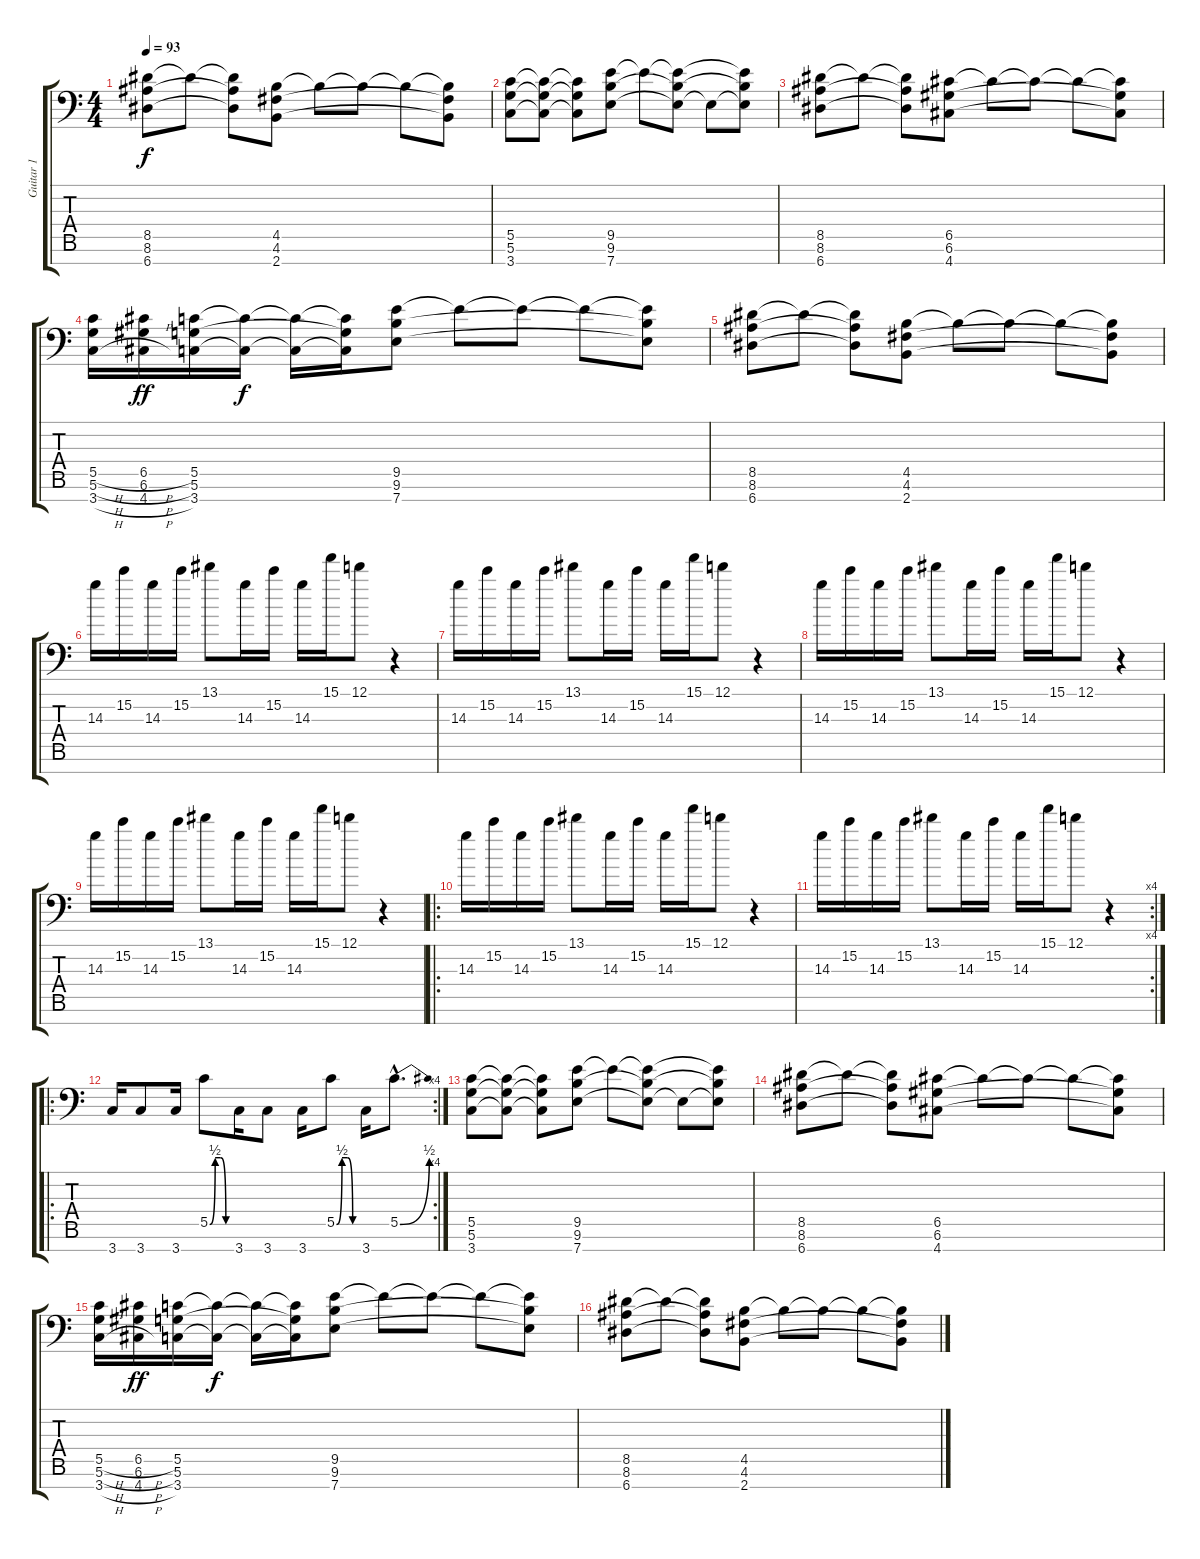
\track ("Guitar 1" "Guitar 1") {instrument distortionguitar}
\staff {score tabs}
\tuning (D4 A3 F3 C3 G2 D2 A1) {hide}
\ts (4 4)
\tempo 93
\clef f4
\ks c
(8.5 8.6 6.7).8{dy f} 8.5{t}.8 (8.5{t} 8.6{t} 6.7{t}).8 (4.5 4.6 2.7).8 4.5{t}.8 4.5{t}.8 4.5{t}.8 (4.5{t} 4.6{t} 2.7{t}).8 |
(5.5 5.6 3.7).8 (5.5{t} 5.6{t} 3.7{t}).8 (5.5{t} 5.6{t} 3.7{t}).8 (9.5 9.6 7.7).8 9.5{t}.8 (9.5{t} 9.6{t} 7.7{t}).8 7.7{t}.8 (9.5{t} 9.6{t} 7.7{t}).8 |
(8.5 8.6 6.7).8 8.5{t}.8 (8.5{t} 8.6{t} 6.7{t}).8 (6.5 6.6 4.7).8 6.5{t}.8 6.5{t}.8 6.5{t}.8 (6.5{t} 6.6{t} 4.7{t}).8 |
(5.5{h} 5.6{h} 3.7{h}).16 (6.5{h} 6.6{h} 4.7{h}).16{dy ff} (5.5 5.6 3.7).16 (5.5{t} 3.7{t}).16{dy f} (5.5{t} 3.7{t}).16 (5.5{t} 5.6{t} 3.7{t}).16 (9.5 9.6 7.7).8 9.5{t}.8 9.5{t}.8 9.5{t}.8 (9.5{t} 9.6{t} 7.7{t}).8 |
(8.5 8.6 6.7).8 8.5{t}.8 (8.5{t} 8.6{t} 6.7{t}).8 (4.5 4.6 2.7).8 4.5{t}.8 4.5{t}.8 4.5{t}.8 (4.5{t} 4.6{t} 2.7{t}).8 |
14.3.16{volume 8 instrument electricbassfinger} 15.2.16 14.3.16 15.2.16 13.1.8 14.3.16 15.2.16 14.3.16 15.1.16 12.1.8 r.4 |
14.3.16 15.2.16 14.3.16 15.2.16 13.1.8 14.3.16 15.2.16 14.3.16 15.1.16 12.1.8 r.4 |
14.3.16 15.2.16 14.3.16 15.2.16 13.1.8 14.3.16 15.2.16 14.3.16 15.1.16 12.1.8 r.4 |
14.3.16 15.2.16 14.3.16 15.2.16 13.1.8 14.3.16 15.2.16 14.3.16 15.1.16 12.1.8 r.4 |
\ro
14.3.16 15.2.16 14.3.16 15.2.16 13.1.8 14.3.16 15.2.16 14.3.16 15.1.16 12.1.8 r.4 |
\rc 4
14.3.16 15.2.16 14.3.16 15.2.16 13.1.8 14.3.16 15.2.16 14.3.16 15.1.16 12.1.8 r.4 |
\ro
\rc 4
3.7.16{volume 16 instrument distortionguitar} 3.7.8 3.7.16 5.5{be (custom 0 0 15 2 30 2 45 0 60 0)}.8 3.7.16 3.7.8 3.7.16 5.5{be (custom 0 0 15 2 30 2 45 0 60 0)}.8 3.7.16 5.5{be (bend 0 0 60 2) hac}.8{d} |
(5.5 5.6 3.7).8 (5.5{t} 5.6{t} 3.7{t}).8 (5.5{t} 5.6{t} 3.7{t}).8 (9.5 9.6 7.7).8 9.5{t}.8 (9.5{t} 9.6{t} 7.7{t}).8 7.7{t}.8 (9.5{t} 9.6{t} 7.7{t}).8 |
(8.5 8.6 6.7).8 8.5{t}.8 (8.5{t} 8.6{t} 6.7{t}).8 (6.5 6.6 4.7).8 6.5{t}.8 6.5{t}.8 6.5{t}.8 (6.5{t} 6.6{t} 4.7{t}).8 |
(5.5{h} 5.6{h} 3.7{h}).16 (6.5{h} 6.6{h} 4.7{h}).16{dy ff} (5.5 5.6 3.7).16 (5.5{t} 3.7{t}).16{dy f} (5.5{t} 3.7{t}).16 (5.5{t} 5.6{t} 3.7{t}).16 (9.5 9.6 7.7).8 9.5{t}.8 9.5{t}.8 9.5{t}.8 (9.5{t} 9.6{t} 7.7{t}).8 |
(8.5 8.6 6.7).8 8.5{t}.8 (8.5{t} 8.6{t} 6.7{t}).8 (4.5 4.6 2.7).8 4.5{t}.8 4.5{t}.8 4.5{t}.8 (4.5{t} 4.6{t} 2.7{t}).8
